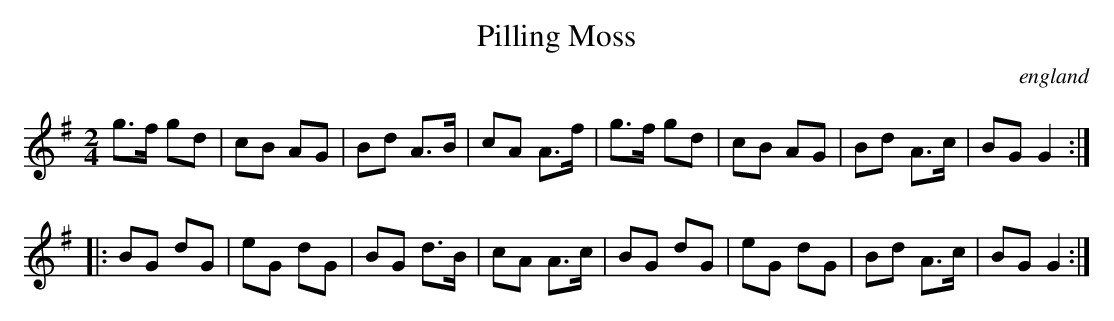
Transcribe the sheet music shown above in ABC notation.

X:1
T:Pilling Moss
O:england
M:2/4
L:1/8
K:G
g>f gd | cB AG | Bd A>B | cA A>f | \
g>f gd | cB AG | Bd A>c | BG G2 :|
|:BG dG | eG dG | BG d>B | cA A>c |\
BG dG | eG dG | Bd A>c | BG G2 :|
